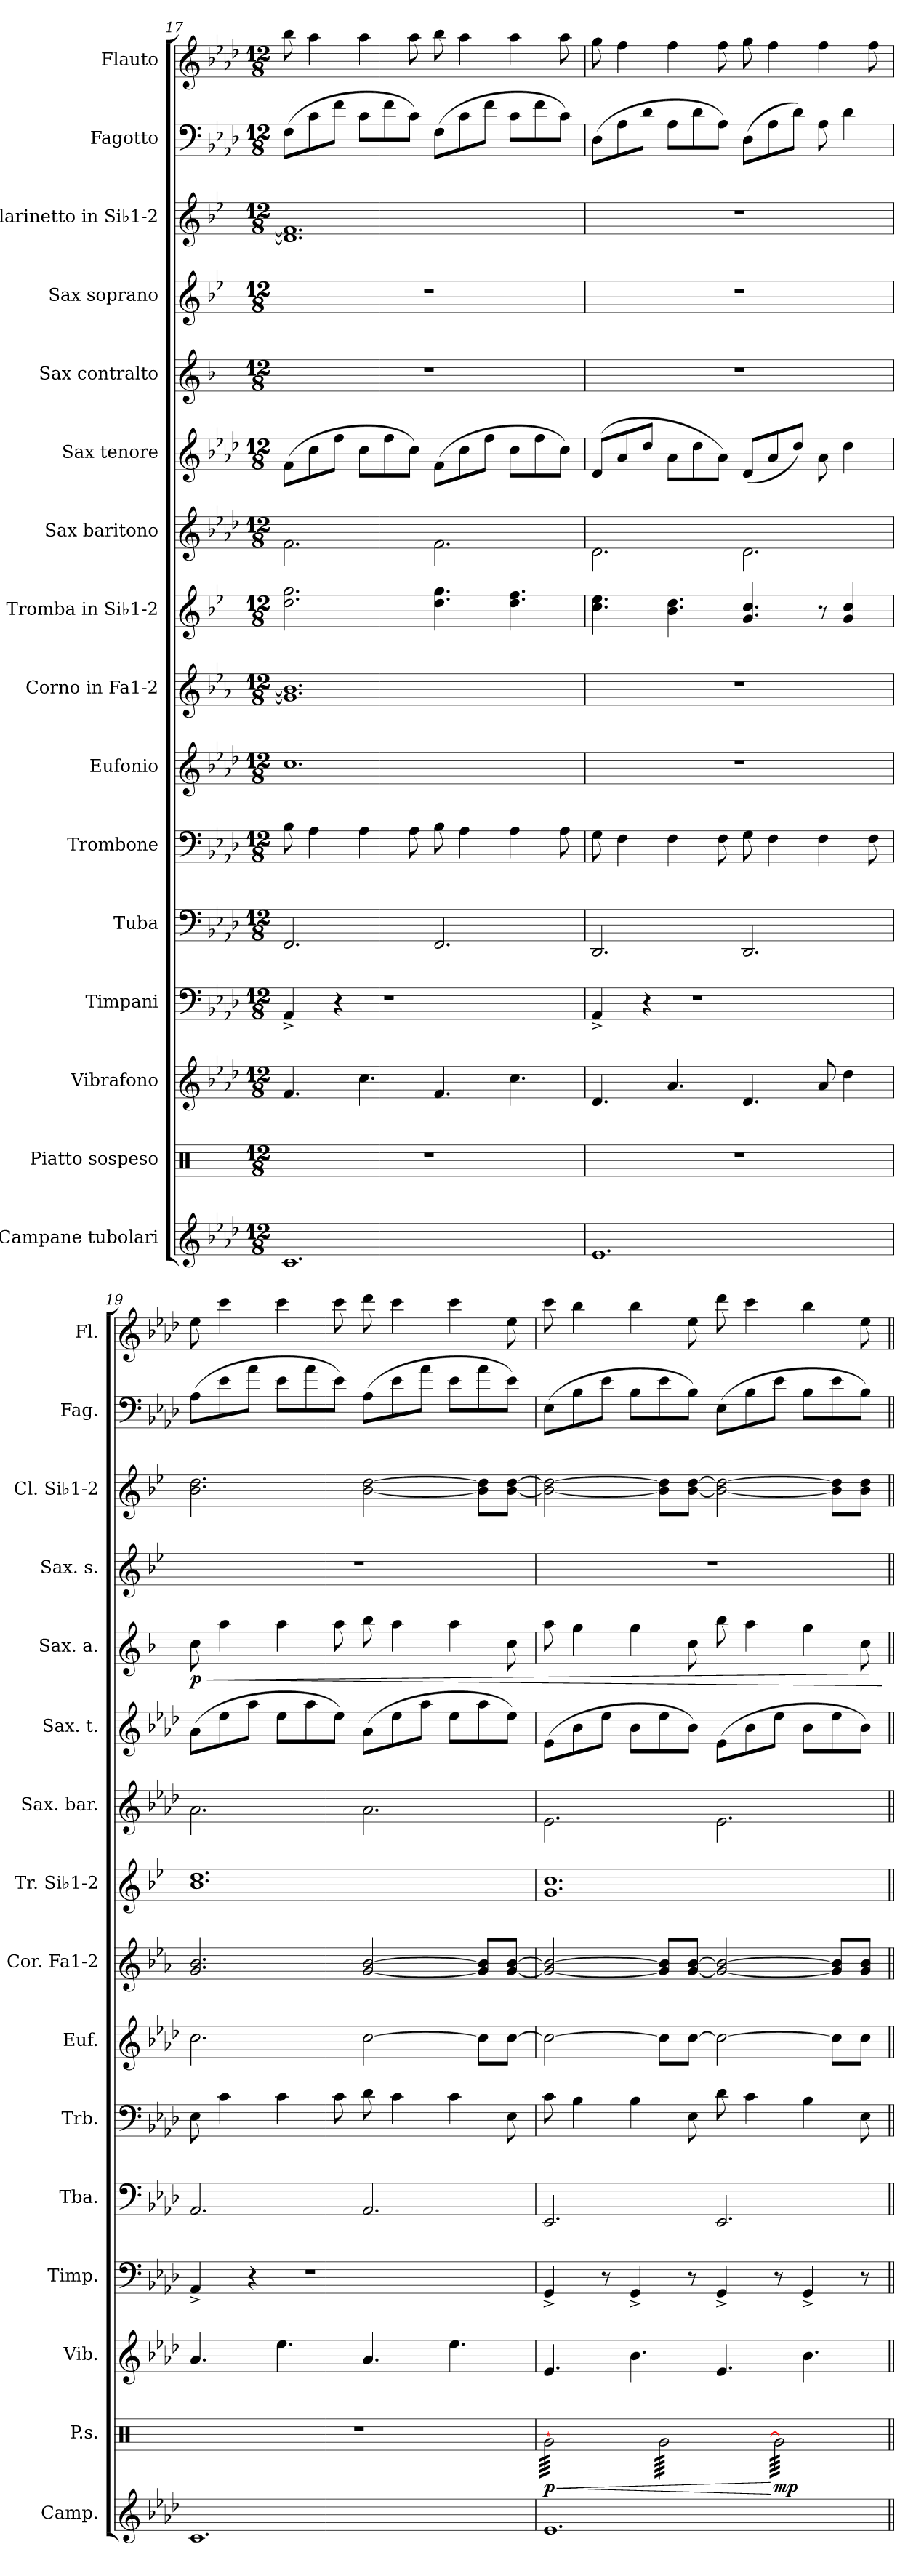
**kern	**kern	**dynam	**kern	**kern	**kern	**kern	**kern	**kern	**kern	**kern	**kern	**kern	**dynam	**kern	**kern	**kern	**kern
*part16	*part15	*part15	*part14	*part13	*part12	*part11	*part10	*part9	*part8	*part7	*part6	*part5	*part5	*part4	*part3	*part2	*part1
*staff16	*staff15	*staff15	*staff14	*staff13	*staff12	*staff11	*staff10	*staff9	*staff8	*staff7	*staff6	*staff5	*staff5	*staff4	*staff3	*staff2	*staff1
*I"Campane tubolari	*I"Piatto sospeso	*	*I"Vibrafono	*I"Timpani	*I"Tuba	*I"Trombone	*I"Eufonio	*I"Corno in Fa1-2	*I"Tromba in Si♭1-2	*I"Sax baritono	*I"Sax tenore	*I"Sax contralto	*	*I"Sax soprano	*I"Clarinetto in Si♭1-2	*I"Fagotto	*I"Flauto
*I'Camp.	*I'P.s.	*	*I'Vib.	*I'Timp.	*I'Tba.	*I'Trb.	*I'Euf.	*I'Cor. Fa1-2	*I'Tr. Si♭1-2	*I'Sax. bar.	*I'Sax. t.	*I'Sax. a.	*	*I'Sax. s.	*I'Cl. Si♭1-2	*I'Fag.	*I'Fl.
*clefG2	*clefX	*	*clefG2	*clefF4	*clefF4	*clefF4	*clefG2	*clefG2	*clefG2	*clefG2	*clefG2	*clefG2	*	*clefG2	*clefG2	*clefF4	*clefG2
*	*	*	*	*	*	*	*ITrd8c14	*ITrd4c7	*ITrd1c2	*ITrd12c21	*ITrd8c14	*ITrd5c9	*	*ITrd1c2	*ITrd1c2	*	*
*k[b-e-a-d-]	*k[]	*	*k[b-e-a-d-]	*k[b-e-a-d-]	*k[b-e-a-d-]	*k[b-e-a-d-]	*k[b-e-a-d-]	*k[b-e-a-d-]	*k[b-e-a-d-]	*k[b-e-a-d-]	*k[b-e-a-d-]	*k[b-e-a-d-]	*	*k[b-e-a-d-]	*k[b-e-a-d-]	*k[b-e-a-d-]	*k[b-e-a-d-]
*M12/8	*M12/8	*	*M12/8	*M12/8	*M12/8	*M12/8	*M12/8	*M12/8	*M12/8	*M12/8	*M12/8	*M12/8	*	*M12/8	*M12/8	*M12/8	*M12/8
=17	=17	=17	=17	=17	=17	=17	=17	=17	=17	=17	=17	=17	=17	=17	=17	=17	=17
1.c	1.r	.	4.f/	4AA-^/	2.FF/	8B-\	1.c	1.c] 1.e-]	2.cc\ 2.ff\	2.F\	(>8F\L	1.r	.	1.r	1.c] 1.e-]	(>8F\L	8bb-\
.	.	.	.	.	.	4A-\	.	.	.	.	8c\	.	.	.	.	8c\	4aa-\
.	.	.	.	4r	.	.	.	.	.	.	8f\J	.	.	.	.	8f\J	.
.	.	.	4.cc\	.	.	4A-\	.	.	.	.	8c\L	.	.	.	.	8c\L	4aa-\
.	.	.	.	1r	.	.	.	.	.	.	8f\	.	.	.	.	8f\	.
.	.	.	.	.	.	8A-\	.	.	.	.	8c\J)	.	.	.	.	8c\J)	8aa-\
.	.	.	4.f/	.	2.FF/	8B-\	.	.	4.cc\ 4.ff\	2.F\	(>8F\L	.	.	.	.	(>8F\L	8bb-\
.	.	.	.	.	.	4A-\	.	.	.	.	8c\	.	.	.	.	8c\	4aa-\
.	.	.	.	.	.	.	.	.	.	.	8f\J	.	.	.	.	8f\J	.
.	.	.	4.cc\	.	.	4A-\	.	.	4.cc\ 4.ee-\	.	8c\L	.	.	.	.	8c\L	4aa-\
.	.	.	.	.	.	.	.	.	.	.	8f\	.	.	.	.	8f\	.
.	.	.	.	.	.	8A-\	.	.	.	.	8c\J)	.	.	.	.	8c\J)	8aa-\
=18	=18	=18	=18	=18	=18	=18	=18	=18	=18	=18	=18	=18	=18	=18	=18	=18	=18
1.e-	1.r	.	4.d-/	4AA-^/	2.DD-/	8G\	1.r	1.r	4.b-\ 4.dd-\	2.D-\	(>8D-/L	1.r	.	1.r	1.r	(>8D-\L	8gg\
.	.	.	.	.	.	4F\	.	.	.	.	8A-/	.	.	.	.	8A-\	4ff\
.	.	.	.	4r	.	.	.	.	.	.	8d-/J	.	.	.	.	8d-\J	.
.	.	.	4.a-/	.	.	4F\	.	.	4.a-\ 4.cc\	.	8A-\L	.	.	.	.	8A-\L	4ff\
.	.	.	.	1r	.	.	.	.	.	.	8d-\	.	.	.	.	8d-\	.
.	.	.	.	.	.	8F\	.	.	.	.	8A-\J)	.	.	.	.	8A-\J)	8ff\
.	.	.	4.d-/	.	2.DD-/	8G\	.	.	4.f/ 4.b-/	2.D-\	(<8D-/L	.	.	.	.	(>8D-\L	8gg\
.	.	.	.	.	.	4F\	.	.	.	.	8A-/	.	.	.	.	8A-\	4ff\
.	.	.	.	.	.	.	.	.	.	.	8d-/J)	.	.	.	.	8d-\J)	.
.	.	.	8a-/	.	.	4F\	.	.	8r	.	8A-\	.	.	.	.	8A-\	4ff\
.	.	.	4dd-\	.	.	.	.	.	4f/ 4b-/	.	4d-\	.	.	.	.	4d-\	.
.	.	.	.	.	.	8F\	.	.	.	.	.	.	.	.	.	.	8ff\
!!LO:PB:g=z
=19	=19	=19	=19	=19	=19	=19	=19	=19	=19	=19	=19	=19	=19	=19	=19	=19	=19
!	!	!	!	!	!	!	!	!	!	!	!	!	!LO:HP:b	!	!	!	!
!	!	!	!	!	!	!	!	!	!	!	!	!	!LO:DY:n=1:b	!	!	!	!
1.c	1.r	.	4.a-/	4AA-^/	2.AA-/	8E-\	2.c\	2.c/ 2.e-/	1.a- 1.cc	2.A-\	(>8A-\L	8e-\	< p	1.r	2.a-\ 2.cc\	(>8A-\L	8ee-\
.	.	.	.	.	.	4c\	.	.	.	.	8e-\	4cc\	.	.	.	8e-\	4ccc\
.	.	.	.	4r	.	.	.	.	.	.	8a-\J	.	.	.	.	8a-\J	.
.	.	.	4.ee-\	.	.	4c\	.	.	.	.	8e-\L	4cc\	.	.	.	8e-\L	4ccc\
.	.	.	.	1r	.	.	.	.	.	.	8a-\	.	.	.	.	8a-\	.
.	.	.	.	.	.	8c\	.	.	.	.	8e-\J)	8cc\	.	.	.	8e-\J)	8ccc\
.	.	.	4.a-/	.	2.AA-/	8d-\	[2c\	[2c/ [2e-/	.	2.A-\	(>8A-\L	8dd-\	.	.	[2a-\ [2cc\	(>8A-\L	8ddd-\
.	.	.	.	.	.	4c\	.	.	.	.	8e-\	4cc\	.	.	.	8e-\	4ccc\
.	.	.	.	.	.	.	.	.	.	.	8a-\J	.	.	.	.	8a-\J	.
.	.	.	4.ee-\	.	.	4c\	.	.	.	.	8e-\L	4cc\	.	.	.	8e-\L	4ccc\
.	.	.	.	.	.	.	8c\L]	8c/] 8e-/]L	.	.	8a-\	.	.	.	8a-\] 8cc\]L	8a-\	.
.	.	.	.	.	.	8E-\	[8c\J	[8c/ [8e-/J	.	.	8e-\J)	8e-\	.	.	[8a-\ [8cc\J	8e-\J)	8ee-\
=20	=20	=20	=20	=20	=20	=20	=20	=20	=20	=20	=20	=20	=20	=20	=20	=20	=20
!	!	!LO:HP:b	!	!	!	!	!	!	!	!	!	!	!	!	!	!	!
!	!	!LO:DY:n=1:b	!	!	!	!	!	!	!	!	!	!	!	!	!	!	!
*	*tremolo	*	*	*	*	*	*	*	*	*	*	*	*	*	*	*	*
1.e-	[64Rg\LLLL	< p	4.e-/	4GG^/	2.EE-/	8c\	2c\_	2c/_ 2e-/_	1.f 1.b-	2.E-\	(>8E-\L	8cc\	.	1.r	2a-\_ 2cc\_	(>8E-\L	8ccc\
.	64Rg\	.	.	.	.	.	.	.	.	.	.	.	.	.	.	.	.
.	64Rg\	.	.	.	.	.	.	.	.	.	.	.	.	.	.	.	.
.	64Rg\	.	.	.	.	.	.	.	.	.	.	.	.	.	.	.	.
.	64Rg\	.	.	.	.	.	.	.	.	.	.	.	.	.	.	.	.
.	64Rg\	.	.	.	.	.	.	.	.	.	.	.	.	.	.	.	.
.	64Rg\	.	.	.	.	.	.	.	.	.	.	.	.	.	.	.	.
.	64Rg\	.	.	.	.	.	.	.	.	.	.	.	.	.	.	.	.
.	64Rg\	.	.	.	.	4B-\	.	.	.	.	8B-\	4b-\	.	.	.	8B-\	4bb-\
.	64Rg\	.	.	.	.	.	.	.	.	.	.	.	.	.	.	.	.
.	64Rg\	.	.	.	.	.	.	.	.	.	.	.	.	.	.	.	.
.	64Rg\	.	.	.	.	.	.	.	.	.	.	.	.	.	.	.	.
.	64Rg\	.	.	.	.	.	.	.	.	.	.	.	.	.	.	.	.
.	64Rg\	.	.	.	.	.	.	.	.	.	.	.	.	.	.	.	.
.	64Rg\	.	.	.	.	.	.	.	.	.	.	.	.	.	.	.	.
.	64Rg\	.	.	.	.	.	.	.	.	.	.	.	.	.	.	.	.
.	64Rg\	.	.	8r	.	.	.	.	.	.	8e-\J	.	.	.	.	8e-\J	.
.	64Rg\	.	.	.	.	.	.	.	.	.	.	.	.	.	.	.	.
.	64Rg\	.	.	.	.	.	.	.	.	.	.	.	.	.	.	.	.
.	64Rg\	.	.	.	.	.	.	.	.	.	.	.	.	.	.	.	.
.	64Rg\	.	.	.	.	.	.	.	.	.	.	.	.	.	.	.	.
.	64Rg\	.	.	.	.	.	.	.	.	.	.	.	.	.	.	.	.
.	64Rg\	.	.	.	.	.	.	.	.	.	.	.	.	.	.	.	.
.	64Rg\	.	.	.	.	.	.	.	.	.	.	.	.	.	.	.	.
.	64Rg\	.	4.b-\	4GG^/	.	4B-\	.	.	.	.	8B-\L	4b-\	.	.	.	8B-\L	4bb-\
.	64Rg\	.	.	.	.	.	.	.	.	.	.	.	.	.	.	.	.
.	64Rg\	.	.	.	.	.	.	.	.	.	.	.	.	.	.	.	.
.	64Rg\	.	.	.	.	.	.	.	.	.	.	.	.	.	.	.	.
.	64Rg\	.	.	.	.	.	.	.	.	.	.	.	.	.	.	.	.
.	64Rg\	.	.	.	.	.	.	.	.	.	.	.	.	.	.	.	.
.	64Rg\	.	.	.	.	.	.	.	.	.	.	.	.	.	.	.	.
.	64Rg\JJJJ	.	.	.	.	.	.	.	.	.	.	.	.	.	.	.	.
.	64Rg\LLLL	.	.	.	.	.	8c\L]	8c/] 8e-/]L	.	.	8e-\	.	.	.	8a-\] 8cc\]L	8e-\	.
.	64Rg\	.	.	.	.	.	.	.	.	.	.	.	.	.	.	.	.
.	64Rg\	.	.	.	.	.	.	.	.	.	.	.	.	.	.	.	.
.	64Rg\	.	.	.	.	.	.	.	.	.	.	.	.	.	.	.	.
.	64Rg\	.	.	.	.	.	.	.	.	.	.	.	.	.	.	.	.
.	64Rg\	.	.	.	.	.	.	.	.	.	.	.	.	.	.	.	.
.	64Rg\	.	.	.	.	.	.	.	.	.	.	.	.	.	.	.	.
.	64Rg\	.	.	.	.	.	.	.	.	.	.	.	.	.	.	.	.
.	64Rg\	.	.	8r	.	8E-\	[8c\J	[8c/ [8e-/J	.	.	8B-\J)	8e-\	.	.	[8a-\ [8cc\J	8B-\J)	8ee-\
.	64Rg\	.	.	.	.	.	.	.	.	.	.	.	.	.	.	.	.
.	64Rg\	.	.	.	.	.	.	.	.	.	.	.	.	.	.	.	.
.	64Rg\	.	.	.	.	.	.	.	.	.	.	.	.	.	.	.	.
.	64Rg\	.	.	.	.	.	.	.	.	.	.	.	.	.	.	.	.
.	64Rg\	.	.	.	.	.	.	.	.	.	.	.	.	.	.	.	.
.	64Rg\	.	.	.	.	.	.	.	.	.	.	.	.	.	.	.	.
.	64Rg\	.	.	.	.	.	.	.	.	.	.	.	.	.	.	.	.
.	64Rg\	.	4.e-/	4GG^/	2.EE-/	8d-\	2c\_	2c/_ 2e-/_	.	2.E-\	(>8E-\L	8dd-\	.	.	2a-\_ 2cc\_	(>8E-\L	8ddd-\
.	64Rg\	.	.	.	.	.	.	.	.	.	.	.	.	.	.	.	.
.	64Rg\	.	.	.	.	.	.	.	.	.	.	.	.	.	.	.	.
.	64Rg\	.	.	.	.	.	.	.	.	.	.	.	.	.	.	.	.
.	64Rg\	.	.	.	.	.	.	.	.	.	.	.	.	.	.	.	.
.	64Rg\	.	.	.	.	.	.	.	.	.	.	.	.	.	.	.	.
.	64Rg\	.	.	.	.	.	.	.	.	.	.	.	.	.	.	.	.
.	64Rg\	.	.	.	.	.	.	.	.	.	.	.	.	.	.	.	.
.	64Rg\	.	.	.	.	4c\	.	.	.	.	8B-\	4cc\	.	.	.	8B-\	4ccc\
.	64Rg\	.	.	.	.	.	.	.	.	.	.	.	.	.	.	.	.
.	64Rg\	.	.	.	.	.	.	.	.	.	.	.	.	.	.	.	.
.	64Rg\	.	.	.	.	.	.	.	.	.	.	.	.	.	.	.	.
.	64Rg\	.	.	.	.	.	.	.	.	.	.	.	.	.	.	.	.
.	64Rg\	.	.	.	.	.	.	.	.	.	.	.	.	.	.	.	.
.	64Rg\	.	.	.	.	.	.	.	.	.	.	.	.	.	.	.	.
.	64Rg\JJJJ	.	.	.	.	.	.	.	.	.	.	.	.	.	.	.	.
!	!	!LO:DY:n=2:b	!	!	!	!	!	!	!	!	!	!	!	!	!	!	!
.	64Rg\]LLLL	[ mp	.	8r	.	.	.	.	.	.	8e-\J	.	.	.	.	8e-\J	.
.	64Rg\	.	.	.	.	.	.	.	.	.	.	.	.	.	.	.	.
.	64Rg\	.	.	.	.	.	.	.	.	.	.	.	.	.	.	.	.
.	64Rg\	.	.	.	.	.	.	.	.	.	.	.	.	.	.	.	.
.	64Rg\	.	.	.	.	.	.	.	.	.	.	.	.	.	.	.	.
.	64Rg\	.	.	.	.	.	.	.	.	.	.	.	.	.	.	.	.
.	64Rg\	.	.	.	.	.	.	.	.	.	.	.	.	.	.	.	.
.	64Rg\	.	.	.	.	.	.	.	.	.	.	.	.	.	.	.	.
.	64Rg\	.	4.b-\	4GG^/	.	4B-\	.	.	.	.	8B-\L	4b-\	.	.	.	8B-\L	4bb-\
.	64Rg\	.	.	.	.	.	.	.	.	.	.	.	.	.	.	.	.
.	64Rg\	.	.	.	.	.	.	.	.	.	.	.	.	.	.	.	.
.	64Rg\	.	.	.	.	.	.	.	.	.	.	.	.	.	.	.	.
.	64Rg\	.	.	.	.	.	.	.	.	.	.	.	.	.	.	.	.
.	64Rg\	.	.	.	.	.	.	.	.	.	.	.	.	.	.	.	.
.	64Rg\	.	.	.	.	.	.	.	.	.	.	.	.	.	.	.	.
.	64Rg\	.	.	.	.	.	.	.	.	.	.	.	.	.	.	.	.
.	64Rg\	.	.	.	.	.	8c\L]	8c/] 8e-/]L	.	.	8e-\	.	.	.	8a-\] 8cc\]L	8e-\	.
.	64Rg\	.	.	.	.	.	.	.	.	.	.	.	.	.	.	.	.
.	64Rg\	.	.	.	.	.	.	.	.	.	.	.	.	.	.	.	.
.	64Rg\	.	.	.	.	.	.	.	.	.	.	.	.	.	.	.	.
.	64Rg\	.	.	.	.	.	.	.	.	.	.	.	.	.	.	.	.
.	64Rg\	.	.	.	.	.	.	.	.	.	.	.	.	.	.	.	.
.	64Rg\	.	.	.	.	.	.	.	.	.	.	.	.	.	.	.	.
.	64Rg\	.	.	.	.	.	.	.	.	.	.	.	.	.	.	.	.
.	64Rg\	.	.	8r	.	8E-\	8c\J	8c/ 8e-/J	.	.	8B-\J)	8e-\	.	.	8a-\ 8cc\J	8B-\J)	8ee-\
.	64Rg\	.	.	.	.	.	.	.	.	.	.	.	.	.	.	.	.
.	64Rg\	.	.	.	.	.	.	.	.	.	.	.	.	.	.	.	.
.	64Rg\	.	.	.	.	.	.	.	.	.	.	.	.	.	.	.	.
.	64Rg\	.	.	.	.	.	.	.	.	.	.	.	.	.	.	.	.
.	64Rg\	.	.	.	.	.	.	.	.	.	.	.	.	.	.	.	.
.	64Rg\	.	.	.	.	.	.	.	.	.	.	.	.	.	.	.	.
.	64Rg\JJJJ	.	.	.	.	.	.	.	.	.	.	.	.	.	.	.	.
*	*Xtremolo	*	*	*	*	*	*	*	*	*	*	*	*	*	*	*	*
.	.	.	.	.	.	.	.	.	.	.	.	.	[	.	.	.	.
=||	=||	=||	=||	=||	=||	=||	=||	=||	=||	=||	=||	=||	=||	=||	=||	=||	=||
*-	*-	*-	*-	*-	*-	*-	*-	*-	*-	*-	*-	*-	*-	*-	*-	*-	*-
